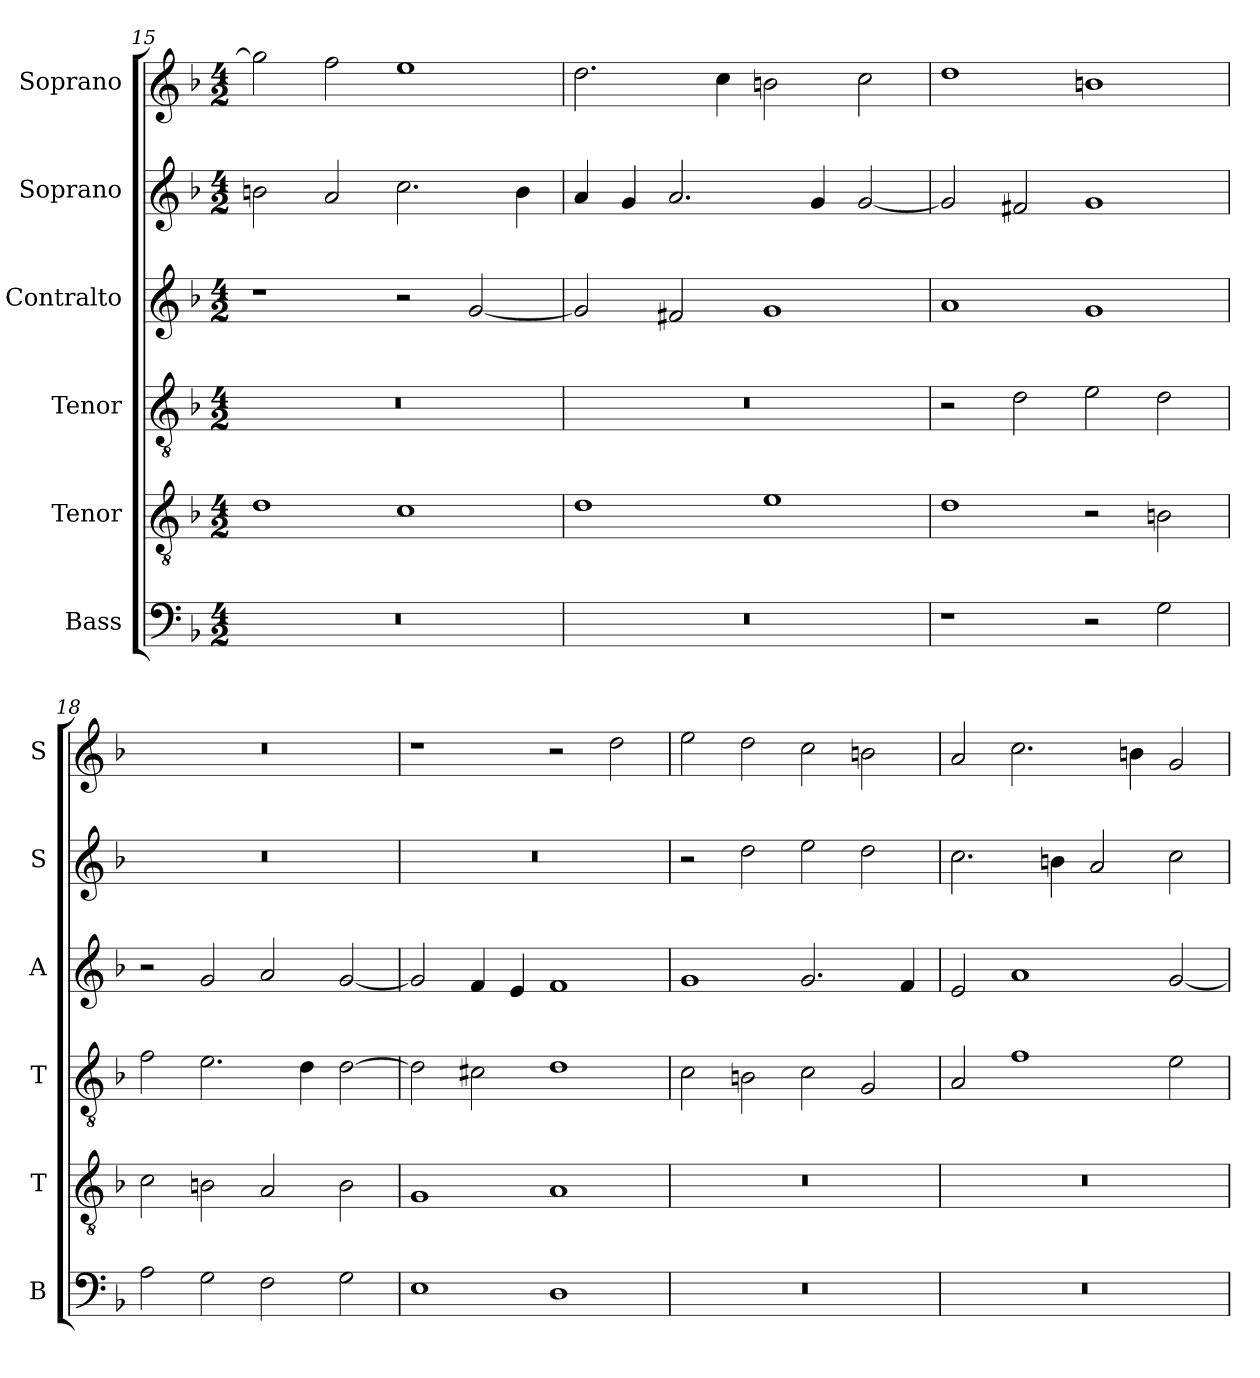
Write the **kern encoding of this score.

**kern	**kern	**kern	**kern	**kern	**kern
*part6	*part5	*part4	*part3	*part2	*part1
*staff6	*staff5	*staff4	*staff3	*staff2	*staff1
*I"Bass	*I"Tenor	*I"Tenor	*I"Contralto	*I"Soprano	*I"Soprano
*I'B	*I'T	*I'T	*I'A	*I'S	*I'S
*clefF4	*clefGv2	*clefGv2	*clefG2	*clefG2	*clefG2
*k[b-]	*k[b-]	*k[b-]	*k[b-]	*k[b-]	*k[b-]
*M4/2	*M4/2	*M4/2	*M4/2	*M4/2	*M4/2
=15	=15	=15	=15	=15	=15
0r	1d	0r	1r	2bn	2gg]
.	.	.	.	2a	2ff
.	1c	.	2r	2.cc	1ee
.	.	.	[2g	.	.
.	.	.	.	4b	.
=16	=16	=16	=16	=16	=16
0r	1d	0r	2g]	4a	2.dd
.	.	.	.	4g	.
.	.	.	2f#X	2.a	.
.	.	.	.	.	4cc
.	1e	.	1g	.	2bn
.	.	.	.	4g	.
.	.	.	.	[2g	2cc
=17	=17	=17	=17	=17	=17
1r	1d	2r	1a	2g]	1dd
.	.	2d	.	2f#X	.
2r	2r	2e	1g	1g	1bn
2G	2Bn	2d	.	.	.
=18	=18	=18	=18	=18	=18
2A	2c	2f	2r	0r	0r
2G	2Bn	2.e	2g	.	.
2F	2A	.	2a	.	.
.	.	4d	.	.	.
2G	2B	[2d	[2g	.	.
=19	=19	=19	=19	=19	=19
1E	1G	2d]	2g]	0r	1r
.	.	2c#X	4f	.	.
.	.	.	4e	.	.
1D	1A	1d	1f	.	2r
.	.	.	.	.	2dd
=20	=20	=20	=20	=20	=20
0r	0r	2c	1g	2r	2ee
.	.	2Bn	.	2dd	2dd
.	.	2c	2.g	2ee	2cc
.	.	2G	.	2dd	2bn
.	.	.	4f	.	.
=21	=21	=21	=21	=21	=21
0r	0r	2A	2e	2.cc	2a
.	.	1f	1a	.	2.cc
.	.	.	.	4bn	.
.	.	.	.	2a	.
.	.	.	.	.	4bn
.	.	2e	[2g	2cc	2g
=	=	=	=	=	=
*-	*-	*-	*-	*-	*-
